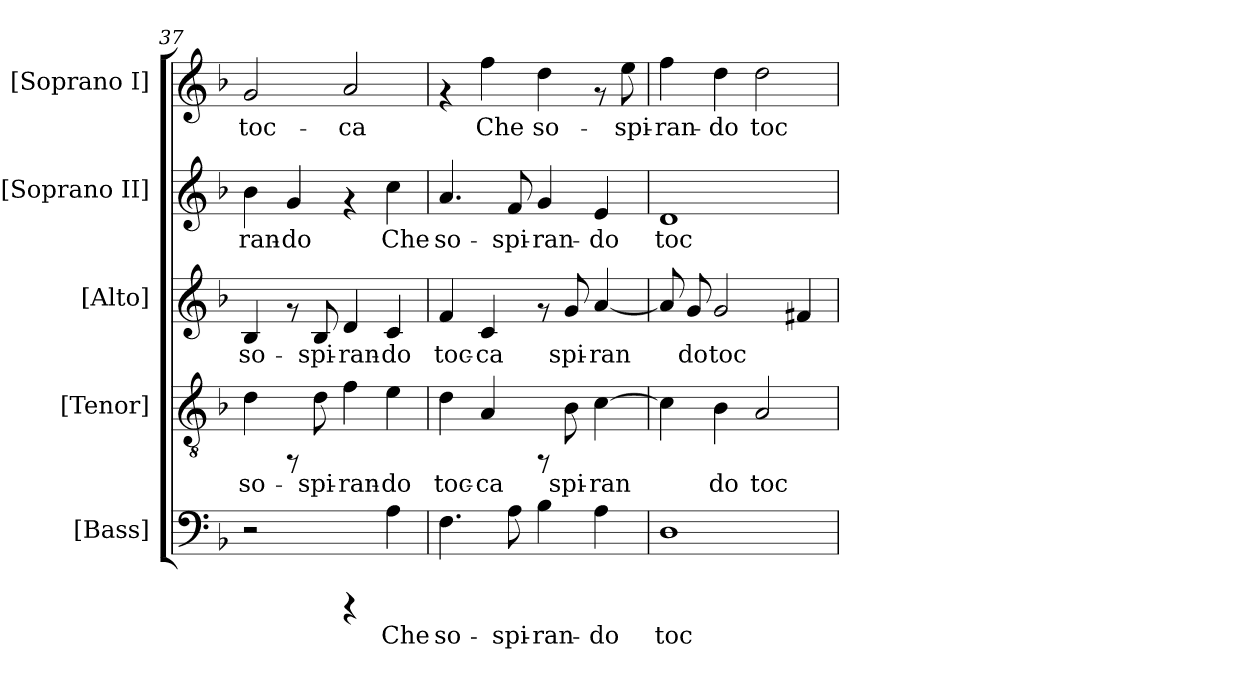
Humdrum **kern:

**kern	**text	**kern	**text	**kern	**text	**kern	**text	**kern	**text
*part5	*part5	*part4	*part4	*part3	*part3	*part2	*part2	*part1	*part1
*staff5	*staff5	*staff4	*staff4	*staff3	*staff3	*staff2	*staff2	*staff1	*staff1
*I"[Bass]	*	*I"[Tenor]	*	*I"[Alto]	*	*I"[Soprano II]	*	*I"[Soprano I]	*
*clefF4	*	*clefGv2	*	*clefG2	*	*clefG2	*	*clefG2	*
*k[b-]	*	*k[b-]	*	*k[b-]	*	*k[b-]	*	*k[b-]	*
*F:	*	*F:	*	*F:	*	*F:	*	*F:	*
=37	=37	=37	=37	=37	=37	=37	=37	=37	=37
!	!	!	!LO:LY:b:cj	!	!LO:LY:b:cj	!	!LO:LY:b:cj	!	!LO:LY:b:cj
2r	.	4d\	so-	4B-/	so-	4b-\	-ran-	2g/	toc-
!	!	!	!	!	!	!	!LO:LY:b:cj	!	!
.	.	8rFF	.	8rf	.	4g/	-do	.	.
!	!	!	!LO:LY:b:cj	!	!LO:LY:b:cj	!	!	!	!
.	.	8d\	-spi-	8B-/	-spi-	.	.	.	.
!	!	!	!LO:LY:b:cj	!	!LO:LY:b:cj	!	!	!	!LO:LY:b:cj
4rCCC	.	4f\	-ran-	4d/	-ran-	4rf	.	2a/	-ca
!	!LO:LY:b:cj	!	!LO:LY:b:cj	!	!LO:LY:b:cj	!	!LO:LY:b:cj	!	!
4A\	Che	4e\	-do	4c/	-do	4cc\	Che	.	.
=38	=38	=38	=38	=38	=38	=38	=38	=38	=38
!	!LO:LY:b:cj	!	!LO:LY:b:cj	!	!LO:LY:b:cj	!	!LO:LY:b:cj	!	!
4.F\	so-	4d\	toc-	4f/	toc-	4.a/	so-	4rf	.
!	!	!	!LO:LY:b:cj	!	!LO:LY:b:cj	!	!	!	!LO:LY:b:cj
.	.	4A/	-ca	4c/	-ca	.	.	4ff\	Che
!	!LO:LY:b:cj	!	!	!	!	!	!LO:LY:b:cj	!	!
8A\	-spi-	.	.	.	.	8f/	-spi-	.	.
!	!LO:LY:b:cj	!	!	!	!	!	!LO:LY:b:cj	!	!LO:LY:b:cj
4B-\	-ran-	8rFF	.	8rf	.	4g/	-ran-	4dd\	so-
!	!	!	!LO:LY:b:cj	!	!LO:LY:b:cj	!	!	!	!
.	.	8B-\	spi-	8g/	spi-	.	.	.	.
!	!LO:LY:b:cj	!	!LO:LY:b:cj	!	!LO:LY:b:cj	!	!LO:LY:b:cj	!	!
4A\	-do	[<4c\	-ran-	[<4a/	-ran-	4e/	-do	8rf	.
!	!	!	!	!	!	!	!	!	!LO:LY:b:cj
.	.	.	.	.	.	.	.	8ee\	-spi-
!!LO:PB:g=z
=39	=39	=39	=39	=39	=39	=39	=39	=39	=39
!	!LO:LY:b:cj	!	!LO:LY:b:cj	!	!LO:LY:b:cj	!	!LO:LY:b:cj	!	!LO:LY:b:cj
1D	toc-	4c\]	--	8a/]	--	1d	toc-	4ff\	-ran-
!	!	!	!	!	!LO:LY:b:cj	!	!	!	!
.	.	.	.	8g/	-do	.	.	.	.
!	!	!	!LO:LY:b:cj	!	!LO:LY:b:cj	!	!	!	!LO:LY:b:cj
.	.	4B-\	-do	2g/	toc-	.	.	4dd\	-do
!	!	!	!LO:LY:b:cj	!	!	!	!	!	!LO:LY:b:cj
.	.	2A/	toc-	.	.	.	.	2dd\	toc-
!	!	!	!	!	!LO:LY:b:cj	!	!	!	!
.	.	.	.	4f#X/	--	.	.	.	.
=	=	=	=	=	=	=	=	=	=
*-	*-	*-	*-	*-	*-	*-	*-	*-	*-
